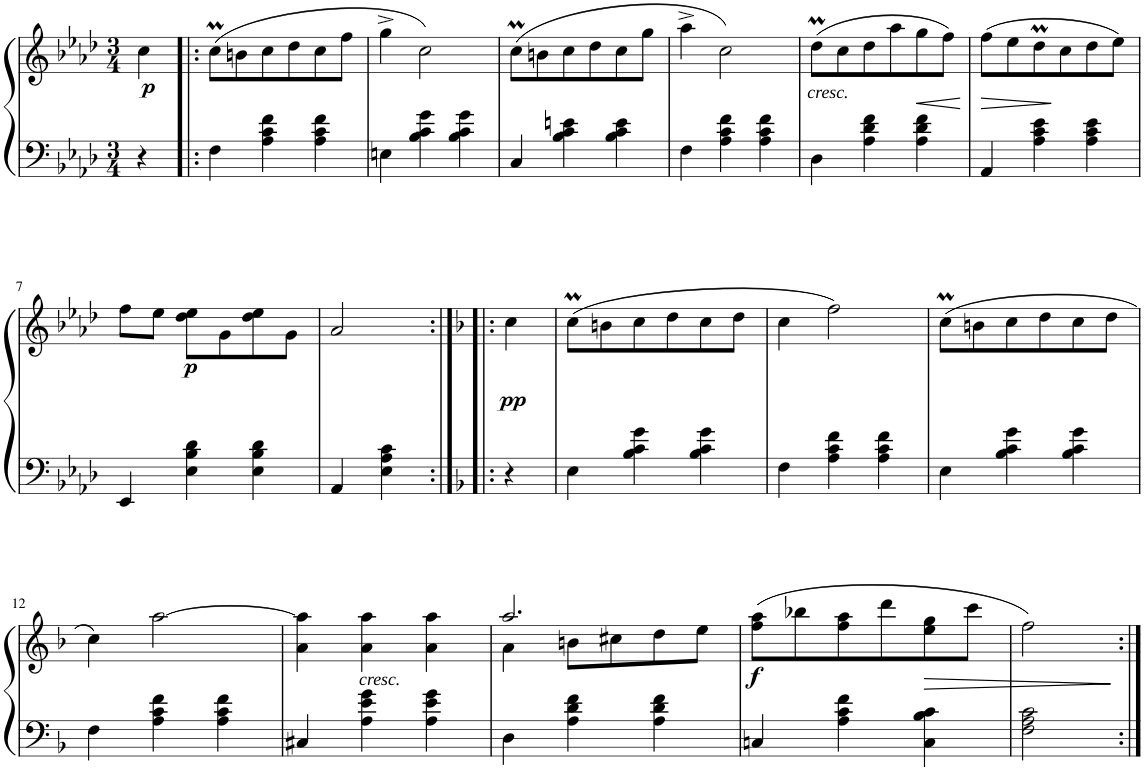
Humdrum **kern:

**kern	**kern	**dynam
*part1	*part1	*part1
*staff2	*staff1	*staff1/2
*I"Instrument 1	*	*
*clefF4	*clefG2	*
*k[b-e-a-d-]	*k[b-e-a-d-]	*
*A-:	*A-:	*
*M3/4	*M3/4	*
=	=	=
!	!	!LO:DY:b
4r	4cc\	p
=1!|:	=1!|:	=1!|:
4F\	(>8ccm\L	.
.	8bn\	.
4A-\ 4c\ 4f\	8cc\	.
.	8dd-\	.
4A-\ 4c\ 4f\	8cc\	.
.	8ff\J	.
=2	=2	=2
4En\	4gg^\	.
4B-\ 4c\ 4g\	2cc\)	.
4B-\ 4c\ 4g\	.	.
=3	=3	=3
4C/	(>8ccm\L	.
.	8bn\	.
4B-\ 4c\ 4en\	8cc\	.
.	8dd-\	.
4B-\ 4c\ 4e\	8cc\	.
.	8gg\J	.
=4	=4	=4
4F\	4aa-^\	.
4A-\ 4c\ 4f\	2cc\)	.
4A-\ 4c\ 4f\	.	.
=5	=5	=5
!	!LO:TX:b:i:t=cresc.	!
4D-\	(>8dd-M\L	.
.	8cc\	.
4A-\ 4d-\ 4f\	8dd-\	.
.	8aa-\	.
!	!	!LO:HP:b
4A-\ 4d-\ 4f\	8gg\	<
.	8ff\J)	.
.	.	[
=6	=6	=6
!	!	!LO:HP:b
4AA-/	(>8ff\L	>
.	8ee-\	.
4A-\ 4c\ 4e-\	8dd-M\	.
.	8cc\	]
4A-\ 4c\ 4e-\	8dd-\	.
.	8ee-\J)	.
!!LO:LB:g=z
=7	=7	=7
4EE-/	8ff\L	.
.	8ee-\J	.
!	!	!LO:DY:b
4E-\ 4B-\ 4d-\	8dd-\ 8ee-\L	p
.	8g\	.
4E-\ 4B-\ 4d-\	8dd-\ 8ee-\	.
.	8g\J	.
=8	=8	=8
4AA-/	2a-/	.
4E-\ 4A-\ 4c\	.	.
=8X1:|!|:	=8X1:|!|:	=8X1:|!|:
*k[b-]	*k[b-]	*
!	!	!LO:DY:b
4r	4cc\	pp
=9	=9	=9
4E\	(>8ccM\L	.
.	8bn\	.
4B-\ 4c\ 4g\	8cc\	.
.	8dd\	.
4B-\ 4c\ 4g\	8cc\	.
.	8dd\J	.
=10	=10	=10
4F\	4cc\	.
4A\ 4c\ 4f\	2ff\)	.
4A\ 4c\ 4f\	.	.
=11	=11	=11
4E\	(>8ccM\L	.
.	8bn\	.
4B-\ 4c\ 4g\	8cc\	.
.	8dd\	.
4B-\ 4c\ 4g\	8cc\	.
.	8dd\J	.
!!LO:LB:g=z
=12	=12	=12
4F\	4cc\)	.
4A\ 4c\ 4f\	[>2aa\	.
4A\ 4c\ 4f\	.	.
=13	=13	=13
4C#X/	4a\ 4aa\]	.
!	!LO:TX:b:i:t=cresc.	!
4A\ 4e\ 4g\	4a\ 4aa\	.
4A\ 4e\ 4g\	4a\ 4aa\	.
=14	=14	=14
*	*^	*
4D\	2.aa/	4a\	.
4A\ 4d\ 4f\	.	8bn\L	.
.	.	8cc#X\	.
4A\ 4d\ 4f\	.	8dd\	.
.	.	8ee\J	.
=15	=15	=15	=15
!	!	!	!LO:DY:b
*	*v	*v	*
4Cn/	(>8ff\ 8aa\L	f
.	8bb-X\	.
4A\ 4c\ 4f\	8ff\ 8aa\	.
.	8ddd\	.
!	!	!LO:HP:b
4C\ 4B-\ 4c\	8ee\ 8gg\	>
.	8ccc\J	.
=16	=16	=16
2F\ 2A\ 2c\	2ff\)	.
.	.	]
=:|!	=:|!	=:|!
*-	*-	*-
